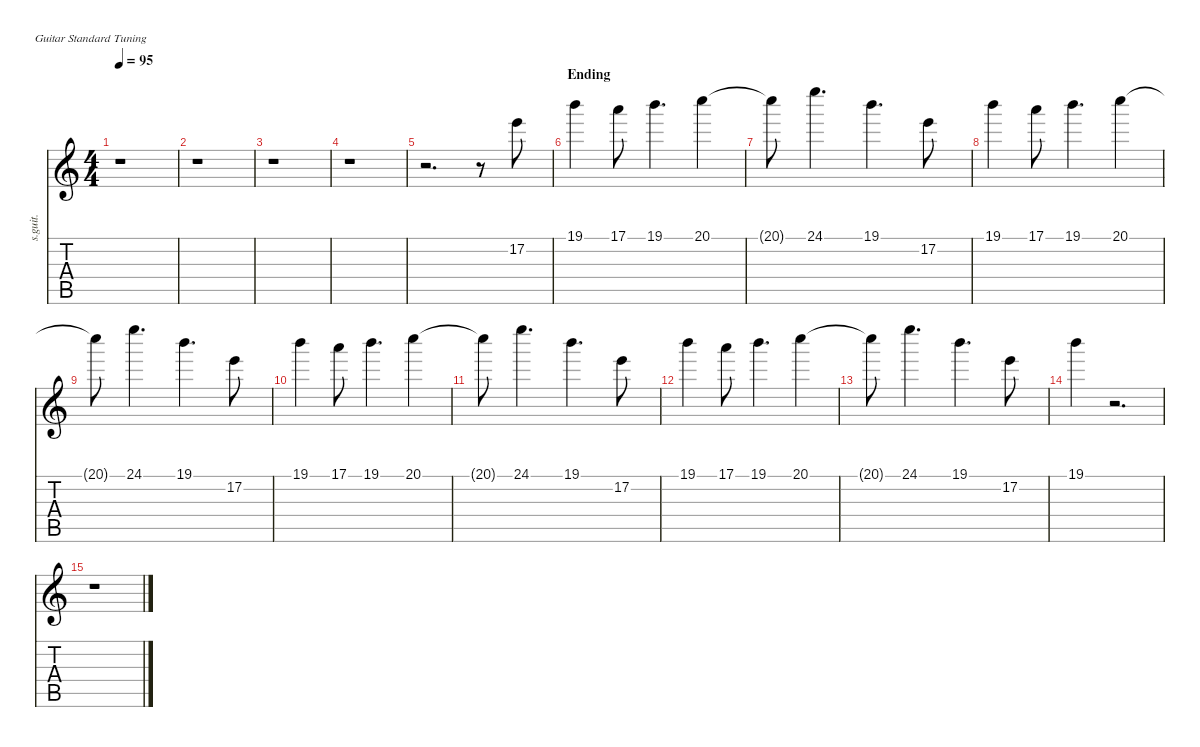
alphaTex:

\defaultSystemsLayout 4
\hideDynamics
\bracketExtendMode nobrackets
\track ("Amy Lee (Right Hand Piano)" "s.guit.") {instrument acousticgrandpiano}
\staff {score tabs}
\tuning (E4 B3 G3 D3 A2 E2)
\displaytranspose 12
\ts (4 4)
\tempo 95
\clef g2
\ks c
r.1{dy f} |
r.1 |
r.1 |
r.1 |
r.2{d} r.8 17.2.8{lyrics (0 "") lyrics (1 "") lyrics (2 "") lyrics (3 "") lyrics (4 "")} |
\section ("" "Ending")
19.1.4{lyrics (0 "") lyrics (1 "") lyrics (2 "") lyrics (3 "") lyrics (4 "")} 17.1.8{lyrics (0 "") lyrics (1 "") lyrics (2 "") lyrics (3 "") lyrics (4 "")} 19.1.4{d lyrics (0 "") lyrics (1 "") lyrics (2 "") lyrics (3 "") lyrics (4 "")} 20.1.4{lyrics (0 "") lyrics (1 "") lyrics (2 "") lyrics (3 "") lyrics (4 "")} |
20.1{t}.8{lyrics (0 "") lyrics (1 "") lyrics (2 "") lyrics (3 "") lyrics (4 "")} 24.1.4{d lyrics (0 "") lyrics (1 "") lyrics (2 "") lyrics (3 "") lyrics (4 "")} 19.1.4{d lyrics (0 "") lyrics (1 "") lyrics (2 "") lyrics (3 "") lyrics (4 "")} 17.2.8{lyrics (0 "") lyrics (1 "") lyrics (2 "") lyrics (3 "") lyrics (4 "")} |
19.1.4{lyrics (0 "") lyrics (1 "") lyrics (2 "") lyrics (3 "") lyrics (4 "")} 17.1.8{lyrics (0 "") lyrics (1 "") lyrics (2 "") lyrics (3 "") lyrics (4 "")} 19.1.4{d lyrics (0 "") lyrics (1 "") lyrics (2 "") lyrics (3 "") lyrics (4 "")} 20.1.4{lyrics (0 "") lyrics (1 "") lyrics (2 "") lyrics (3 "") lyrics (4 "")} |
20.1{t}.8{lyrics (0 "") lyrics (1 "") lyrics (2 "") lyrics (3 "") lyrics (4 "")} 24.1.4{d lyrics (0 "") lyrics (1 "") lyrics (2 "") lyrics (3 "") lyrics (4 "")} 19.1.4{d lyrics (0 "") lyrics (1 "") lyrics (2 "") lyrics (3 "") lyrics (4 "")} 17.2.8{lyrics (0 "") lyrics (1 "") lyrics (2 "") lyrics (3 "") lyrics (4 "")} |
19.1.4{lyrics (0 "") lyrics (1 "") lyrics (2 "") lyrics (3 "") lyrics (4 "") dy mf} 17.1.8{lyrics (0 "") lyrics (1 "") lyrics (2 "") lyrics (3 "") lyrics (4 "")} 19.1.4{d lyrics (0 "") lyrics (1 "") lyrics (2 "") lyrics (3 "") lyrics (4 "")} 20.1.4{lyrics (0 "") lyrics (1 "") lyrics (2 "") lyrics (3 "") lyrics (4 "")} |
20.1{t}.8{lyrics (0 "") lyrics (1 "") lyrics (2 "") lyrics (3 "") lyrics (4 "") dy mp} 24.1.4{d lyrics (0 "") lyrics (1 "") lyrics (2 "") lyrics (3 "") lyrics (4 "")} 19.1.4{d lyrics (0 "") lyrics (1 "") lyrics (2 "") lyrics (3 "") lyrics (4 "")} 17.2.8{lyrics (0 "") lyrics (1 "") lyrics (2 "") lyrics (3 "") lyrics (4 "")} |
19.1.4{lyrics (0 "") lyrics (1 "") lyrics (2 "") lyrics (3 "") lyrics (4 "") dy p} 17.1.8{lyrics (0 "") lyrics (1 "") lyrics (2 "") lyrics (3 "") lyrics (4 "")} 19.1.4{d lyrics (0 "") lyrics (1 "") lyrics (2 "") lyrics (3 "") lyrics (4 "")} 20.1.4{lyrics (0 "") lyrics (1 "") lyrics (2 "") lyrics (3 "") lyrics (4 "")} |
20.1{t}.8{lyrics (0 "") lyrics (1 "") lyrics (2 "") lyrics (3 "") lyrics (4 "") dy pp} 24.1.4{d lyrics (0 "") lyrics (1 "") lyrics (2 "") lyrics (3 "") lyrics (4 "")} 19.1.4{d lyrics (0 "") lyrics (1 "") lyrics (2 "") lyrics (3 "") lyrics (4 "")} 17.2.8{lyrics (0 "") lyrics (1 "") lyrics (2 "") lyrics (3 "") lyrics (4 "")} |
19.1.4{lyrics (0 "") lyrics (1 "") lyrics (2 "") lyrics (3 "") lyrics (4 "") dy ppp} r.2{d} |
r.1
